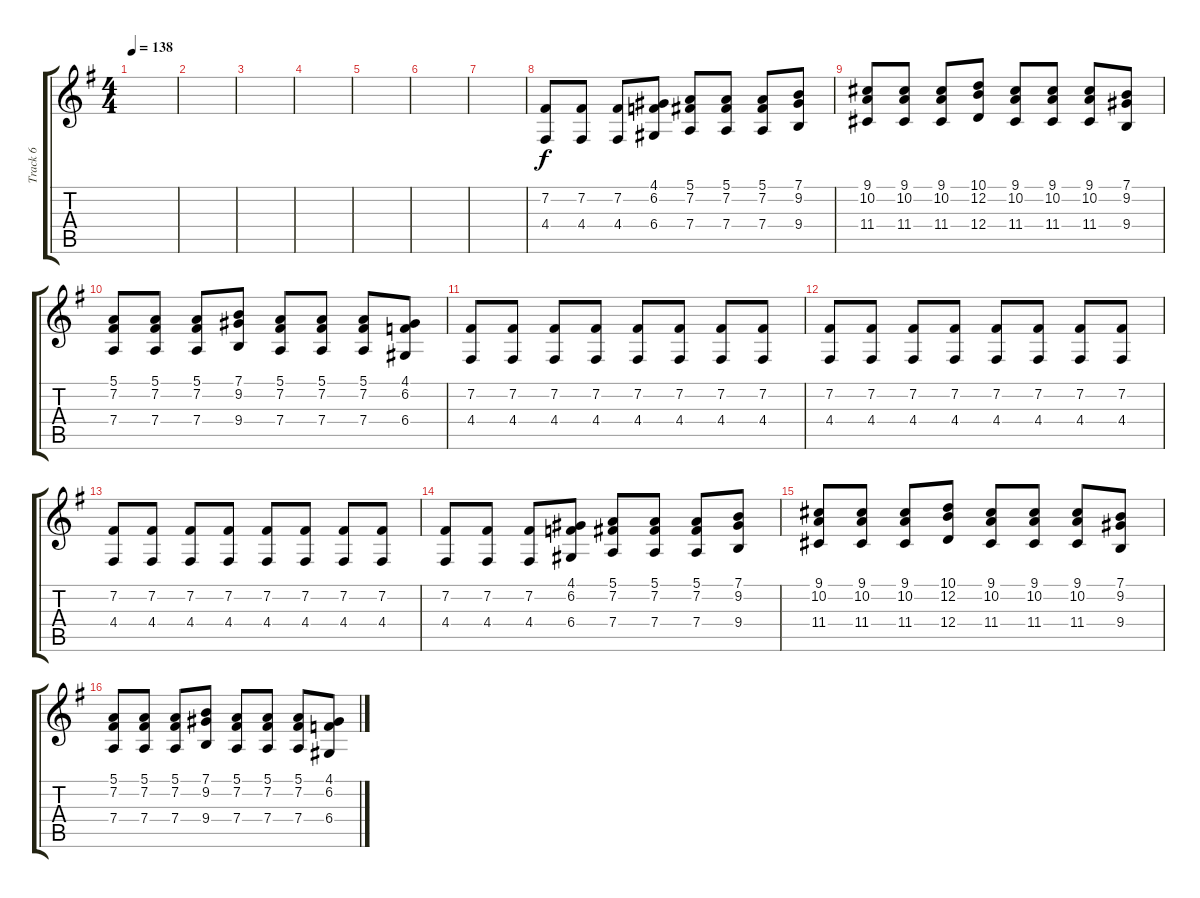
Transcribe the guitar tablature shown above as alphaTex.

\track ("Track 6" "Track 6") {instrument acousticgrandpiano}
\staff {score tabs}
\tuning (E4 B3 G3 D3 A2 E2) {hide}
\ts (4 4)
\tempo 138
\clef g2
\ks g
|
|
|
|
|
|
|
(7.2 4.4).8 (7.2 4.4).8 (7.2 4.4).8 (4.1 6.2 6.4).8 (5.1 7.2 7.4).8 (5.1 7.2 7.4).8 (5.1 7.2 7.4).8 (7.1 9.2 9.4).8 |
(9.1 10.2 11.4).8 (9.1 10.2 11.4).8 (9.1 10.2 11.4).8 (10.1 12.2 12.4).8 (9.1 10.2 11.4).8 (9.1 10.2 11.4).8 (9.1 10.2 11.4).8 (7.1 9.2 9.4).8 |
(5.1 7.2 7.4).8 (5.1 7.2 7.4).8 (5.1 7.2 7.4).8 (7.1 9.2 9.4).8 (5.1 7.2 7.4).8 (5.1 7.2 7.4).8 (5.1 7.2 7.4).8 (4.1 6.2 6.4).8 |
(7.2 4.4).8 (7.2 4.4).8 (7.2 4.4).8 (7.2 4.4).8 (7.2 4.4).8 (7.2 4.4).8 (7.2 4.4).8 (7.2 4.4).8 |
(7.2 4.4).8 (7.2 4.4).8 (7.2 4.4).8 (7.2 4.4).8 (7.2 4.4).8 (7.2 4.4).8 (7.2 4.4).8 (7.2 4.4).8 |
(7.2 4.4).8 (7.2 4.4).8 (7.2 4.4).8 (7.2 4.4).8 (7.2 4.4).8 (7.2 4.4).8 (7.2 4.4).8 (7.2 4.4).8 |
(7.2 4.4).8 (7.2 4.4).8 (7.2 4.4).8 (4.1 6.2 6.4).8 (5.1 7.2 7.4).8 (5.1 7.2 7.4).8 (5.1 7.2 7.4).8 (7.1 9.2 9.4).8 |
(9.1 10.2 11.4).8 (9.1 10.2 11.4).8 (9.1 10.2 11.4).8 (10.1 12.2 12.4).8 (9.1 10.2 11.4).8 (9.1 10.2 11.4).8 (9.1 10.2 11.4).8 (7.1 9.2 9.4).8 |
(5.1 7.2 7.4).8 (5.1 7.2 7.4).8 (5.1 7.2 7.4).8 (7.1 9.2 9.4).8 (5.1 7.2 7.4).8 (5.1 7.2 7.4).8 (5.1 7.2 7.4).8 (4.1 6.2 6.4).8
